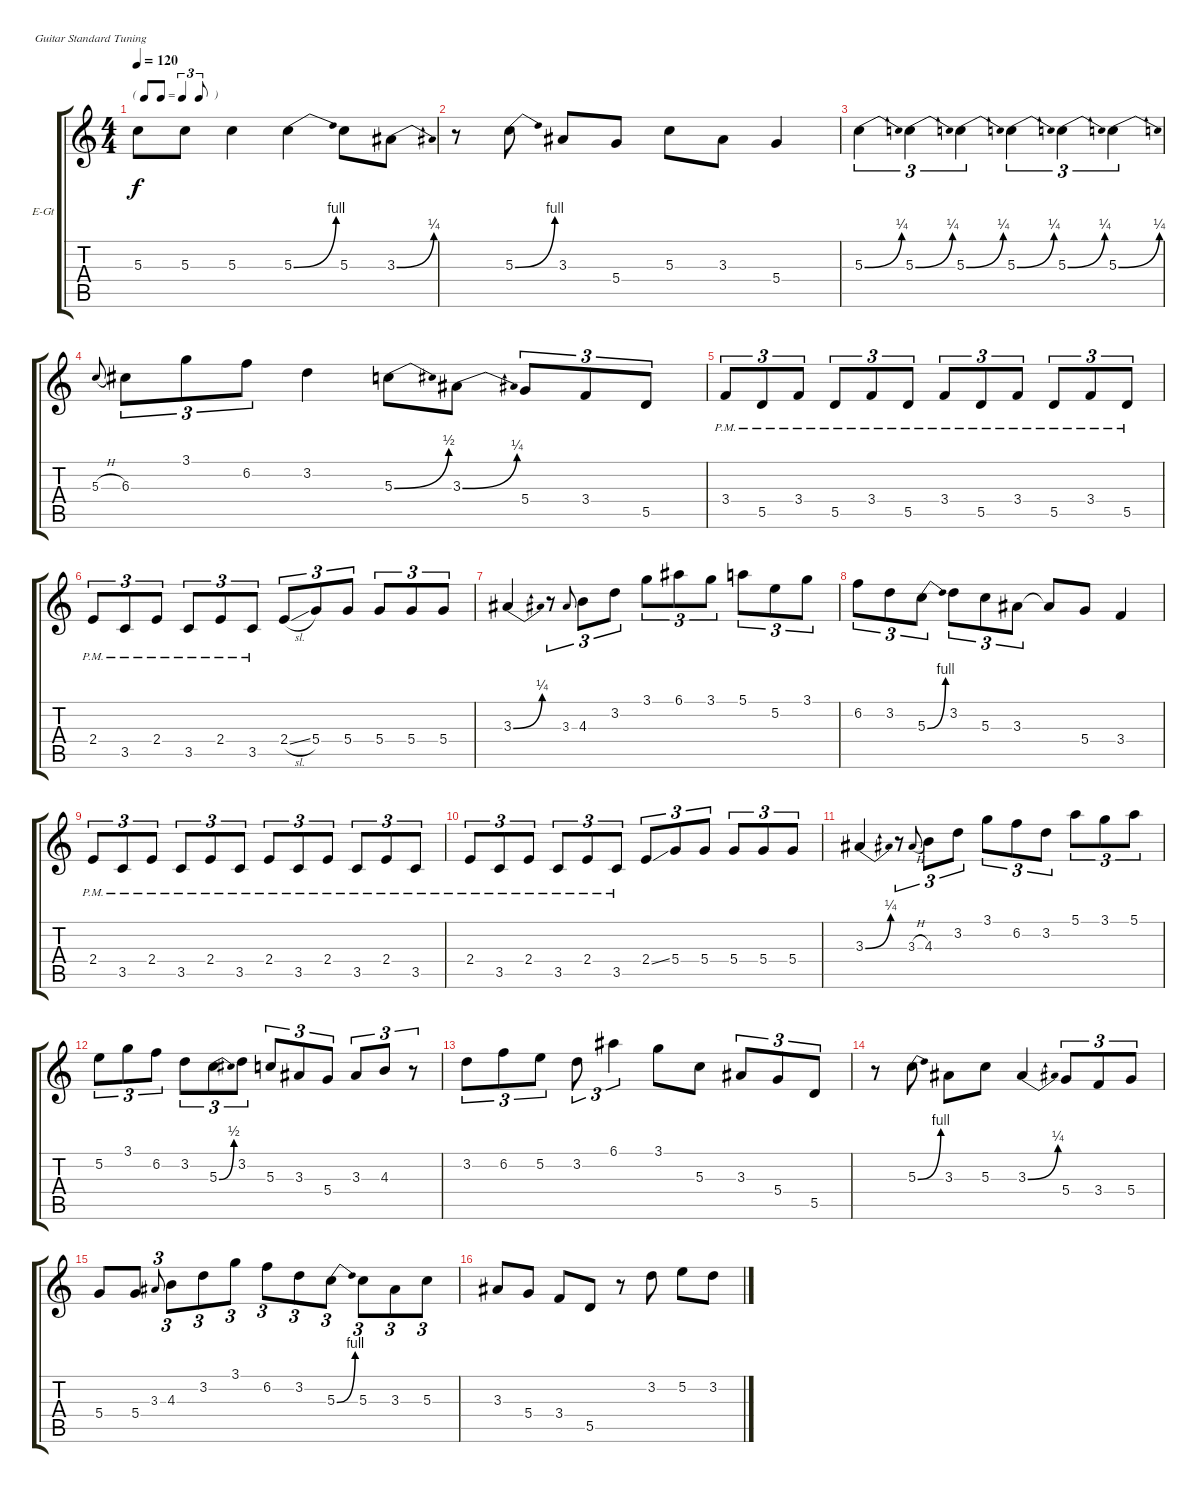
\defaultSystemsLayout 4
\bracketExtendMode groupsimilarinstruments
\firstSystemTrackNameOrientation horizontal
\otherSystemsTrackNameOrientation horizontal
\track ("Electric Guitar" "E-Gt") {instrument electricguitarclean}
\staff {score tabs}
\tuning (E4 B3 G3 D3 A2 E2)
\ts (4 4)
\tf triplet8th
\tempo 120
\clef g2
\ks c
5.3.8{dy f} 5.3.8 5.3.4 5.3{be (bend 0 0 15 4)}.4 5.3.8 3.3{be (bend 0 0 15.6 1)}.8 |
r.8 5.3{be (bend 0 0 15 4)}.8 3.3.8 5.4.8 5.3.8 3.3.8 5.4.4 |
5.3{be (bend 0 0 14.399999999999999 1)}.4{tu (3 2)} 5.3{be (bend 0 0 14.399999999999999 1)}.4{tu (3 2)} 5.3{be (bend 0 0 14.399999999999999 1)}.4{tu (3 2)} 5.3{be (bend 0 0 14.399999999999999 1)}.4{tu (3 2)} 5.3{be (bend 0 0 14.399999999999999 1)}.4{tu (3 2)} 5.3{be (bend 0 0 14.399999999999999 1)}.4{tu (3 2)} |
5.3{h}.8{tu (3 2) gr onbeat} 6.3.8{tu (3 2)} 3.1.8{tu (3 2)} 6.2.8{tu (3 2)} 3.2.4 5.3{be (bend 0 0 15 2)}.8 3.3{be (bend 0 0 14.399999999999999 1)}.8 5.4.8{tu (3 2)} 3.4.8{tu (3 2)} 5.5.8{tu (3 2)} |
3.4{pm}.8{tu (3 2)} 5.5{pm}.8{tu (3 2)} 3.4{pm}.8{tu (3 2)} 5.5{pm}.8{tu (3 2)} 3.4{pm}.8{tu (3 2)} 5.5{pm}.8{tu (3 2)} 3.4{pm}.8{tu (3 2)} 5.5{pm}.8{tu (3 2)} 3.4{pm}.8{tu (3 2)} 5.5{pm}.8{tu (3 2)} 3.4{pm}.8{tu (3 2)} 5.5{pm}.8{tu (3 2)} |
2.4{pm}.8{tu (3 2)} 3.5{pm}.8{tu (3 2)} 2.4{pm}.8{tu (3 2)} 3.5{pm}.8{tu (3 2)} 2.4{pm}.8{tu (3 2)} 3.5{pm}.8{tu (3 2)} 2.4{sl}.8{tu (3 2)} 5.4.8{tu (3 2)} 5.4.8{tu (3 2)} 5.4.8{tu (3 2)} 5.4.8{tu (3 2)} 5.4.8{tu (3 2)} |
3.3{be (bend 0 0 15 1)}.4 r.8{tu (3 2)} 3.3.8{tu (3 2) gr onbeat} 4.3.8{tu (3 2)} 3.2.8{tu (3 2)} 3.1.8{tu (3 2)} 6.1.8{tu (3 2)} 3.1.8{tu (3 2)} 5.1.8{tu (3 2)} 5.2.8{tu (3 2)} 3.1.8{tu (3 2)} |
6.2.8{tu (3 2)} 3.2.8{tu (3 2)} 5.3{be (bend 0 0 15 4)}.8{tu (3 2)} 3.2.8{tu (3 2)} 5.3.8{tu (3 2)} 3.3.8{tu (3 2)} 3.3{t}.8 5.4.8 3.4.4 |
2.4{pm}.8{tu (3 2)} 3.5{pm}.8{tu (3 2)} 2.4{pm}.8{tu (3 2)} 3.5{pm}.8{tu (3 2)} 2.4{pm}.8{tu (3 2)} 3.5{pm}.8{tu (3 2)} 2.4{pm}.8{tu (3 2)} 3.5{pm}.8{tu (3 2)} 2.4{pm}.8{tu (3 2)} 3.5{pm}.8{tu (3 2)} 2.4{pm}.8{tu (3 2)} 3.5{pm}.8{tu (3 2)} |
2.4{pm}.8{tu (3 2)} 3.5{pm}.8{tu (3 2)} 2.4{pm}.8{tu (3 2)} 3.5{pm}.8{tu (3 2)} 2.4{pm}.8{tu (3 2)} 3.5{pm}.8{tu (3 2)} 2.4{ss}.8{tu (3 2)} 5.4.8{tu (3 2)} 5.4.8{tu (3 2)} 5.4.8{tu (3 2)} 5.4.8{tu (3 2)} 5.4.8{tu (3 2)} |
3.3{be (bend 0 0 14.399999999999999 1)}.4 r.8{tu (3 2)} 3.3{h}.8{tu (3 2) gr onbeat} 4.3.8{tu (3 2)} 3.2.8{tu (3 2)} 3.1.8{tu (3 2)} 6.2.8{tu (3 2)} 3.2.8{tu (3 2)} 5.1.8{tu (3 2)} 3.1.8{tu (3 2)} 5.1.8{tu (3 2)} |
5.2.8{tu (3 2)} 3.1.8{tu (3 2)} 6.2.8{tu (3 2)} 3.2.8{tu (3 2)} 5.3{be (bend 0 0 14.399999999999999 2)}.8{tu (3 2)} 3.2.8{tu (3 2)} 5.3.8{tu (3 2)} 3.3.8{tu (3 2)} 5.4.8{tu (3 2)} 3.3.8{tu (3 2)} 4.3.8{tu (3 2)} r.8{tu (3 2)} |
3.2.8{tu (3 2)} 6.2.8{tu (3 2)} 5.2.8{tu (3 2)} 3.2.8{tu (3 2)} 6.1.4{tu (3 2)} 3.1.8 5.3.8 3.3.8{tu (3 2)} 5.4.8{tu (3 2)} 5.5.8{tu (3 2)} |
r.8 5.3{be (bend 0 0 15 4)}.8 3.3.8 5.3.8 3.3{be (bend 0 0 15 1)}.4 5.4.8{tu (3 2)} 3.4.8{tu (3 2)} 5.4.8{tu (3 2)} |
5.4.8 5.4.8 3.3.8{tu (3 2) gr onbeat} 4.3.8{tu (3 2)} 3.2.8{tu (3 2)} 3.1.8{tu (3 2)} 6.2.8{tu (3 2)} 3.2.8{tu (3 2)} 5.3{be (bend 0 0 15 4)}.8{tu (3 2)} 5.3.8{tu (3 2)} 3.3.8{tu (3 2)} 5.3.8{tu (3 2)} |
3.3.8 5.4.8 3.4.8 5.5.8 r.8 3.2.8 5.2.8 3.2.8
